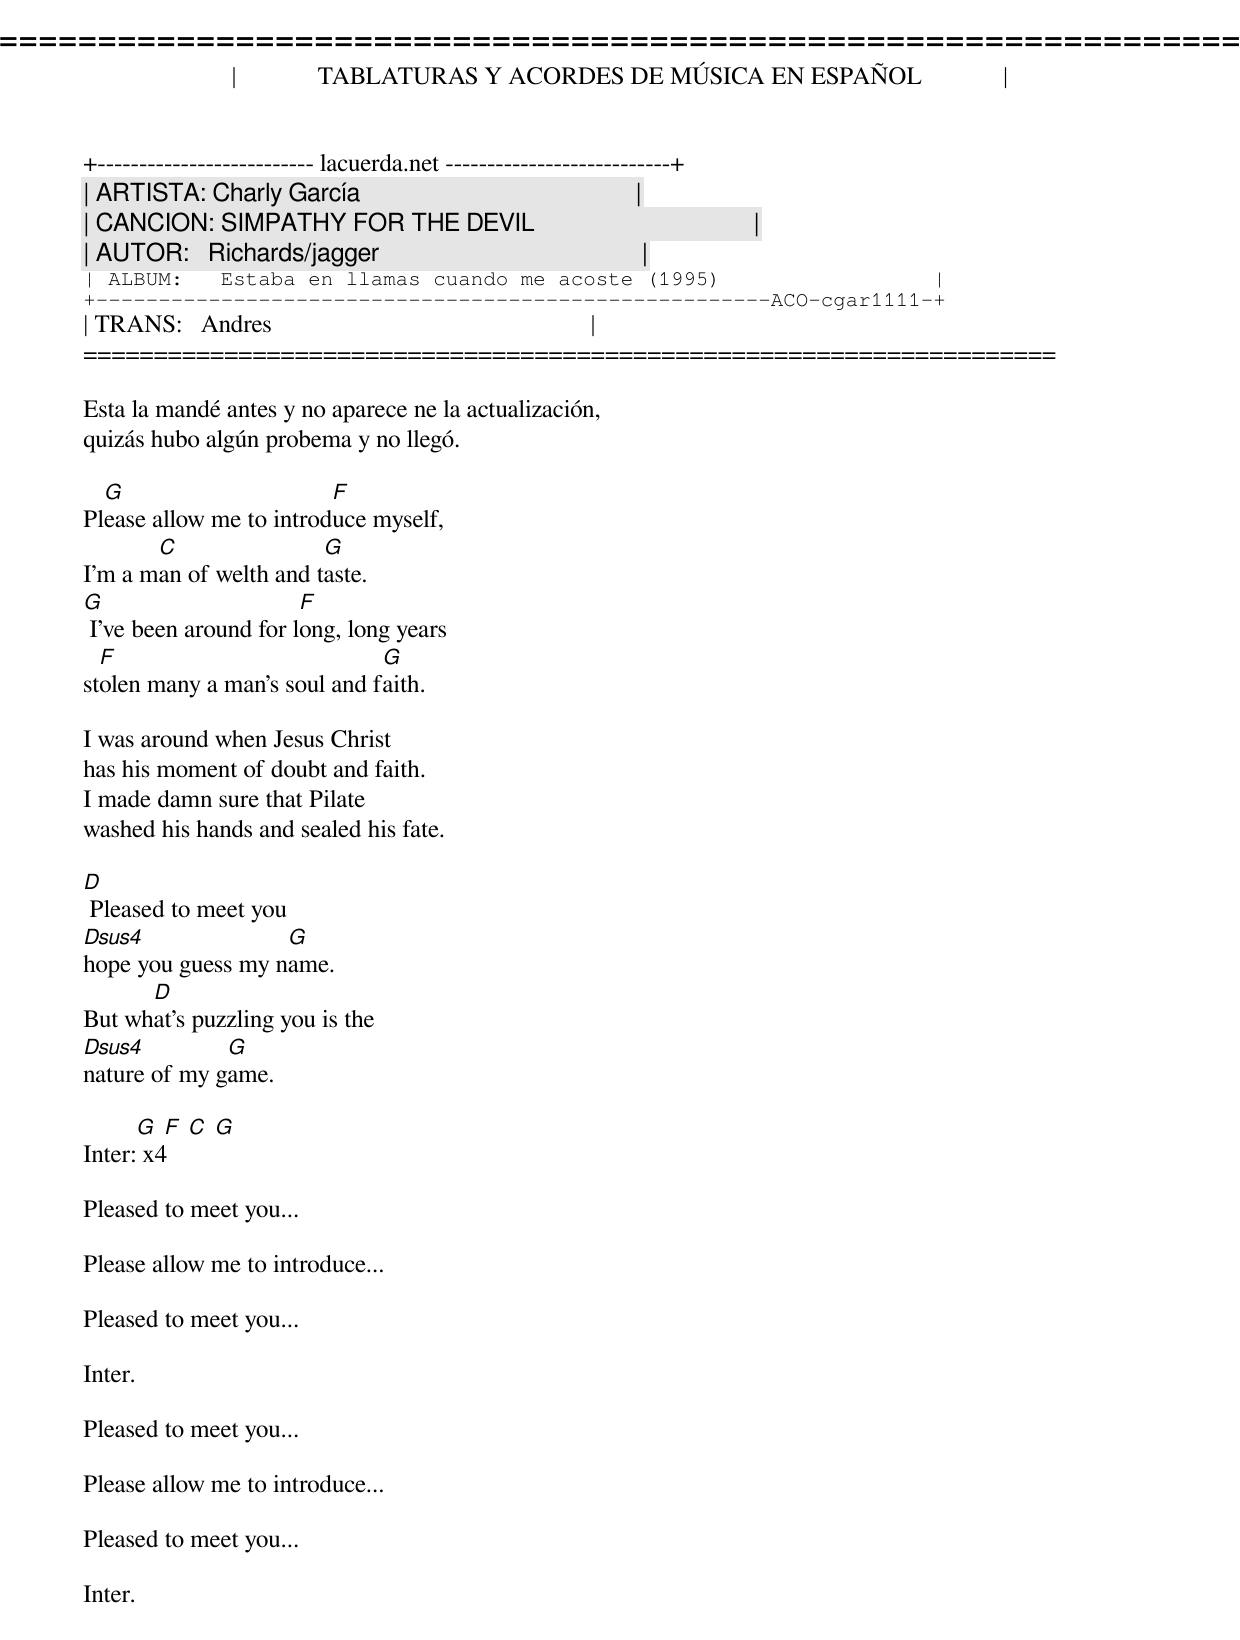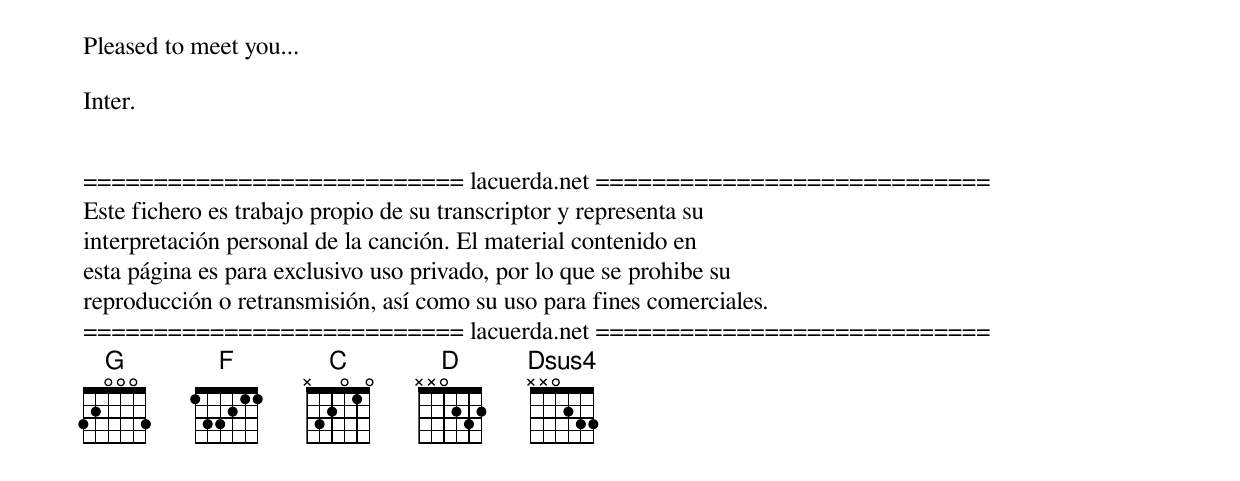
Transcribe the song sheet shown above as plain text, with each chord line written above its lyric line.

=====================================================================
|             TABLATURAS Y ACORDES DE MÚSICA EN ESPAÑOL             |
+-------------------------- lacuerda.net ---------------------------+
| ARTISTA: Charly García                                            |
| CANCION: SIMPATHY FOR THE DEVIL                                   |
| AUTOR:   Richards/jagger                                          |
| ALBUM:   Estaba en llamas cuando me acoste (1995)                 |
+------------------------------------------------------ACO-cgar1111-+
| TRANS:   Andres                                                   |
=====================================================================

Esta la mandé antes y no aparece ne la actualización,
quizás hubo algún probema y no llegó.

  G                      F
Please allow me to introduce myself,
       C                G
I'm a man of welth and taste.
G                      F
 I've been around for long, long years
  F                           G
stolen many a man's soul and faith.

I was around when Jesus Christ
has his moment of doubt and faith.
I made damn sure that Pilate
washed his hands and sealed his fate.

D
 Pleased to meet you
Dsus4              G
hope you guess my name.
      D
But what's puzzling you is the
Dsus4         G
nature of my game.

Inter:[G  F  C  G] x4

Pleased to meet you...

Please allow me to introduce...

Pleased to meet you...

Inter.

Pleased to meet you...

Please allow me to introduce...

Pleased to meet you...

Inter.

Pleased to meet you...

Inter.


=========================== lacuerda.net ============================
Este fichero es trabajo propio de su transcriptor y representa su
interpretación personal de la canción. El material contenido en
esta página es para exclusivo uso privado, por lo que se prohibe su
reproducción o retransmisión, así como su uso para fines comerciales.
=========================== lacuerda.net ============================
